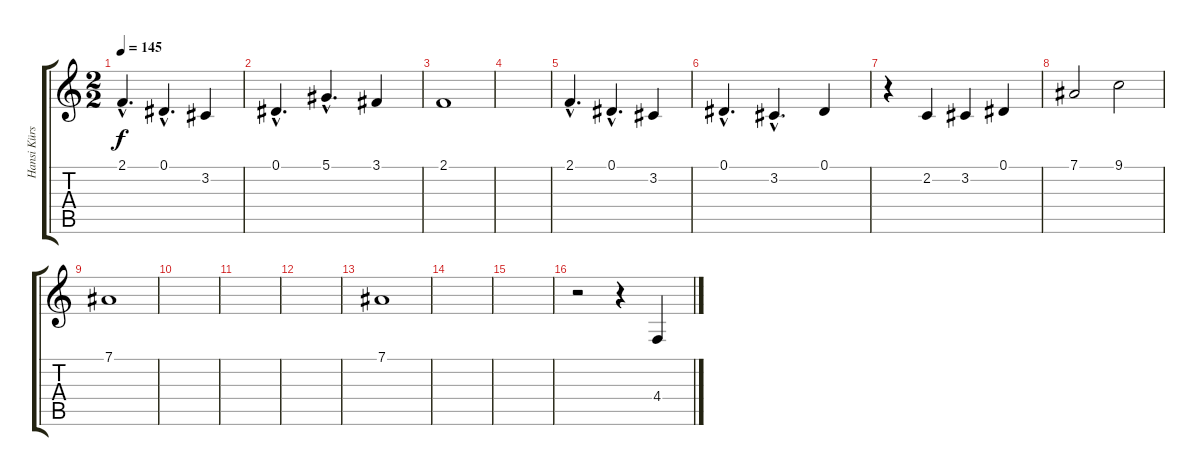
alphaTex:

\track ("Hansi Kürsch" "Hansi Kürs") {instrument flute}
\staff {score tabs}
\tuning (Eb4 Bb3 Gb3 Db3 Ab2 Eb2) {hide}
\ts (2 2)
\tempo 145
\clef g2
\ks c
2.1{hac}.4{d dy f} 0.1{hac}.4{d} 3.2.4 |
0.1{hac}.4{d} 5.1{hac}.4{d} 3.1.4 |
2.1.1 |
|
2.1{hac}.4{d} 0.1{hac}.4{d} 3.2.4 |
0.1{hac}.4{d} 3.2{hac}.4{d} 0.1.4 |
r.4 2.2.4 3.2.4 0.1.4 |
7.1.2 9.1.2 |
7.1.1 |
|
|
|
7.1.1 |
|
|
r.2 r.4 4.4.4
